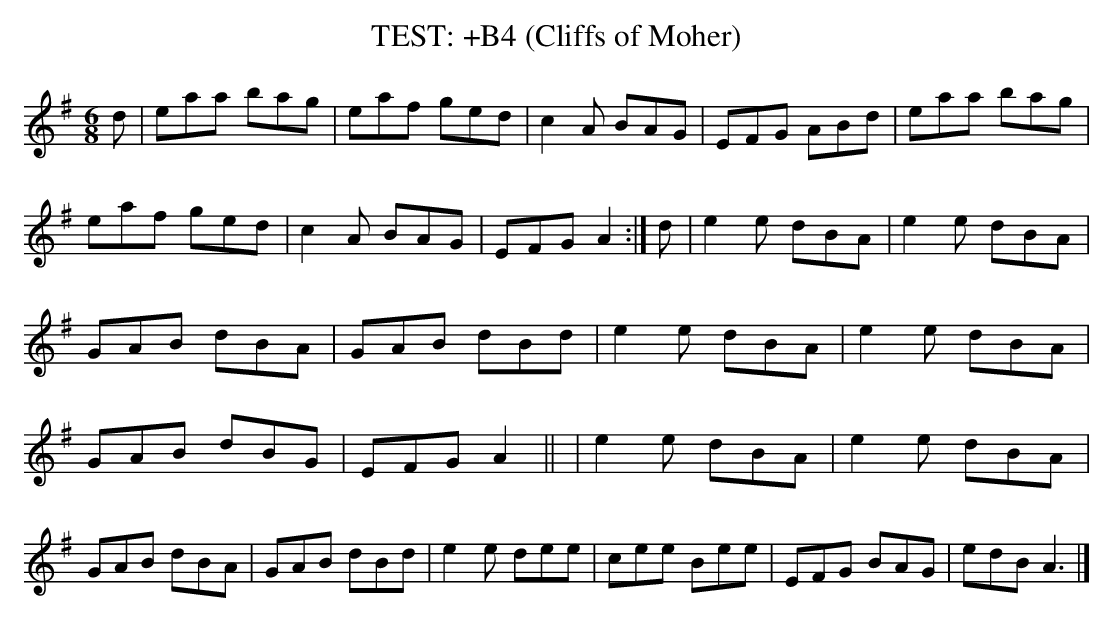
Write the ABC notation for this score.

X:1
T: TEST: +B4 (Cliffs of Moher)
M: 6/8
L: 1/8
K: ADor
d \
|  eaa bag | eaf ged | c2A BAG | EFG ABd | eaa bag | eaf ged | c2A BAG | EFGA2 :|\
d \
| e2e dBA | e2e dBA | GAB dBA | GAB dBd | e2e dBA | e2e dBA | GAB dBG | EFGA2 ||\
| e2e dBA | e2e dBA | GAB dBA | GAB dBd | e2e dee | cee Bee | EFG BAG | edB A3 |]\
